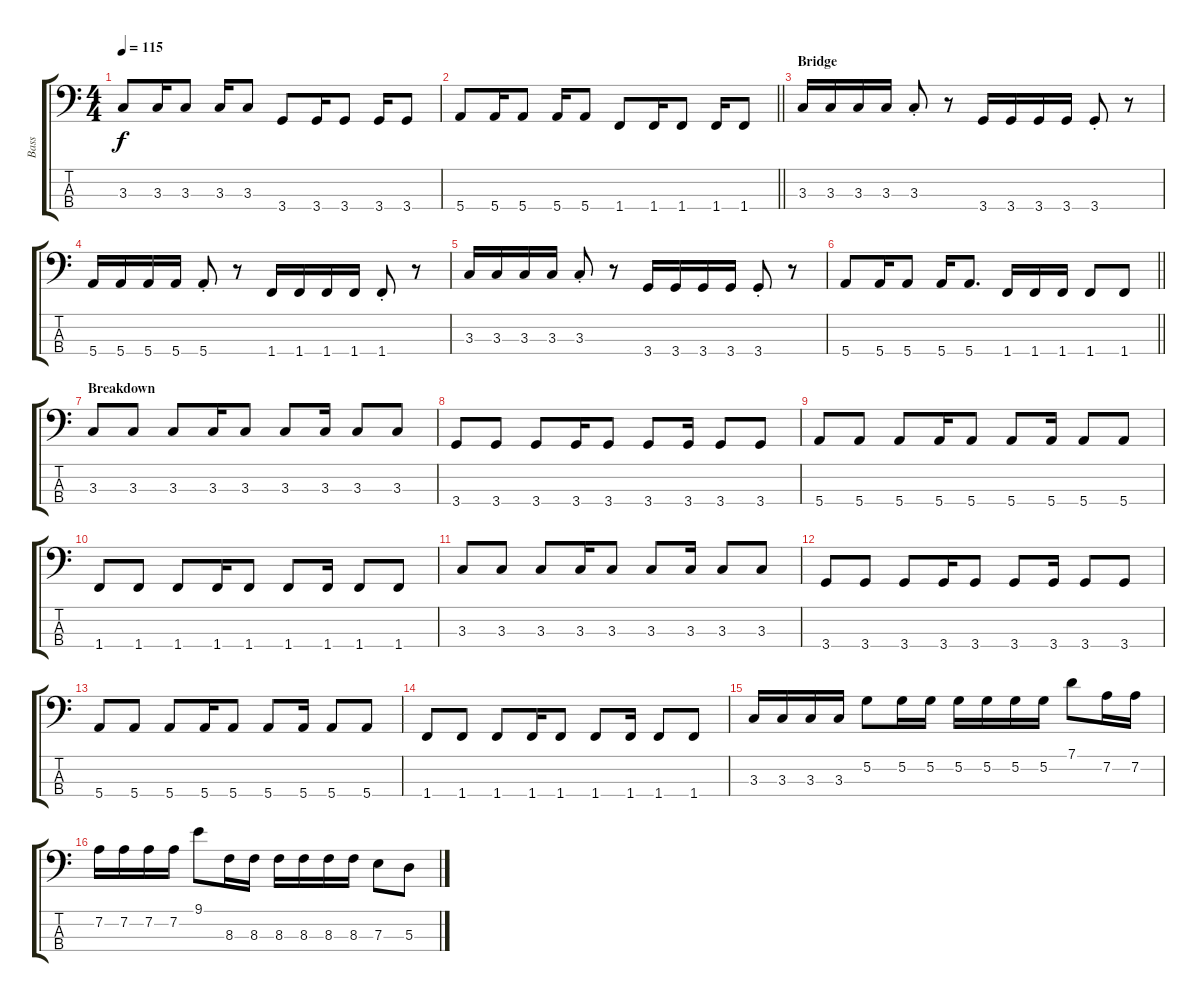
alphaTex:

\track ("Bass" "Bass") {instrument electricbassfinger}
\staff {score tabs}
\tuning (G2 D2 A1 E1) {hide}
\ts (4 4)
\tempo 115
\clef f4
\ks c
3.3.8{dy f} 3.3.16 3.3.8 3.3.16 3.3.8 3.4.8 3.4.16 3.4.8 3.4.16 3.4.8 |
\barLineRight lightlight
5.4.8 5.4.16 5.4.8 5.4.16 5.4.8 1.4.8 1.4.16 1.4.8 1.4.16 1.4.8 |
\section ("" "Bridge")
3.3.16 3.3.16 3.3.16 3.3.16 3.3{st}.8 r.8 3.4.16 3.4.16 3.4.16 3.4.16 3.4{st}.8 r.8 |
5.4.16 5.4.16 5.4.16 5.4.16 5.4{st}.8 r.8 1.4.16 1.4.16 1.4.16 1.4.16 1.4{st}.8 r.8 |
3.3.16 3.3.16 3.3.16 3.3.16 3.3{st}.8 r.8 3.4.16 3.4.16 3.4.16 3.4.16 3.4{st}.8 r.8 |
\barLineRight lightlight
5.4.8 5.4.16 5.4.8 5.4.16 5.4.8{d} 1.4.16 1.4.16 1.4.16 1.4.8 1.4.8 |
\section ("" "Breakdown")
3.3.8 3.3.8 3.3.8 3.3.16 3.3.8 3.3.8 3.3.16 3.3.8 3.3.8 |
3.4.8 3.4.8 3.4.8 3.4.16 3.4.8 3.4.8 3.4.16 3.4.8 3.4.8 |
5.4.8 5.4.8 5.4.8 5.4.16 5.4.8 5.4.8 5.4.16 5.4.8 5.4.8 |
1.4.8 1.4.8 1.4.8 1.4.16 1.4.8 1.4.8 1.4.16 1.4.8 1.4.8 |
3.3.8 3.3.8 3.3.8 3.3.16 3.3.8 3.3.8 3.3.16 3.3.8 3.3.8 |
3.4.8 3.4.8 3.4.8 3.4.16 3.4.8 3.4.8 3.4.16 3.4.8 3.4.8 |
5.4.8 5.4.8 5.4.8 5.4.16 5.4.8 5.4.8 5.4.16 5.4.8 5.4.8 |
1.4.8 1.4.8 1.4.8 1.4.16 1.4.8 1.4.8 1.4.16 1.4.8 1.4.8 |
3.3.16 3.3.16 3.3.16 3.3.16 5.2.8 5.2.16 5.2.16 5.2.16 5.2.16 5.2.16 5.2.16 7.1.8 7.2.16 7.2.16 |
7.2.16 7.2.16 7.2.16 7.2.16 9.1.8 8.3.16 8.3.16 8.3.16 8.3.16 8.3.16 8.3.16 7.3.8 5.3.8
